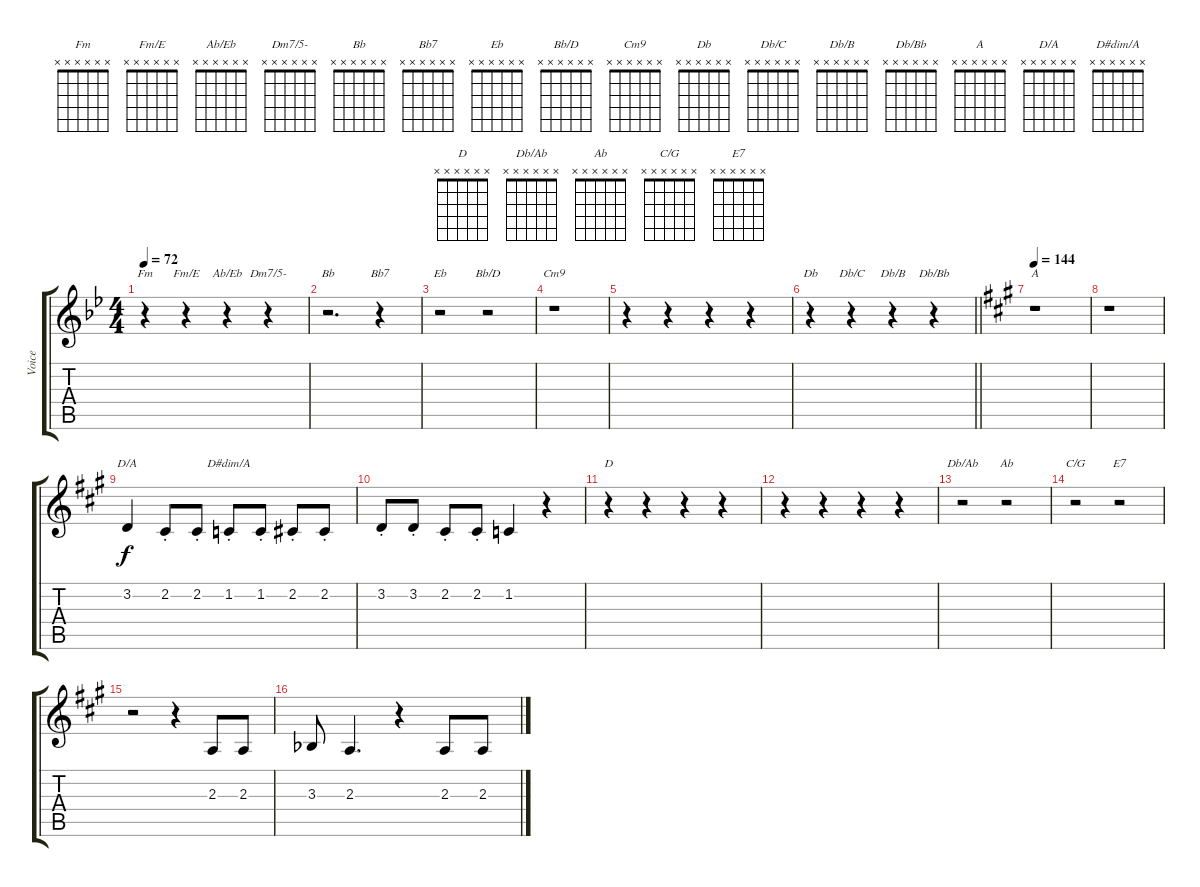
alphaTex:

\track ("Voice" "Voice") {instrument clarinet}
\staff {score tabs}
\tuning (E4 B3 G3 D3 A2 E2) {hide}
\chord ("Fm" x x x x x x)
\chord ("Fm/E" x x x x x x)
\chord ("Ab/Eb" x x x x x x)
\chord ("Dm7/5-" x x x x x x)
\chord ("Bb" x x x x x x)
\chord ("Bb7" x x x x x x)
\chord ("Eb" x x x x x x)
\chord ("Bb/D" x x x x x x)
\chord ("Cm9" x x x x x x)
\chord ("Db" x x x x x x)
\chord ("Db/C" x x x x x x)
\chord ("Db/B" x x x x x x)
\chord ("Db/Bb" x x x x x x)
\chord ("A" x x x x x x)
\chord ("D/A" x x x x x x)
\chord ("D#dim/A" x x x x x x)
\chord ("D" x x x x x x)
\chord ("Db/Ab" x x x x x x)
\chord ("Ab" x x x x x x)
\chord ("C/G" x x x x x x)
\chord ("E7" x x x x x x)
\ts (4 4)
\tempo 72
\clef g2
\ks bb
r.4{ch "Fm" dy f} r.4{ch "Fm/E"} r.4{ch "Ab/Eb"} r.4{ch "Dm7/5-"} |
r.2{d ch "Bb"} r.4{ch "Bb7"} |
r.2{ch "Eb"} r.2{ch "Bb/D"} |
r.1{ch "Cm9"} |
r.4 r.4 r.4 r.4 |
\barLineRight lightlight
r.4{ch "Db"} r.4{ch "Db/C"} r.4{ch "Db/B"} r.4{ch "Db/Bb"} |
\tempo 144
\ks a
r.1{ch "A"} |
r.1 |
3.2.4{ch "D/A"} 2.2{st}.8 2.2{st}.8 1.2{st}.8{ch "D#dim/A"} 1.2{st}.8 2.2{st}.8 2.2{st}.8 |
3.2{st}.8 3.2{st}.8 2.2{st}.8 2.2{st}.8 1.2.4 r.4 |
r.4{ch "D"} r.4 r.4 r.4 |
r.4 r.4 r.4 r.4 |
r.2{ch "Db/Ab"} r.2{ch "Ab"} |
r.2{ch "C/G"} r.2{ch "E7"} |
r.2 r.4 2.3.8 2.3.8 |
3.3{acc b}.8 2.3.4{d} r.4 2.3.8 2.3.8
